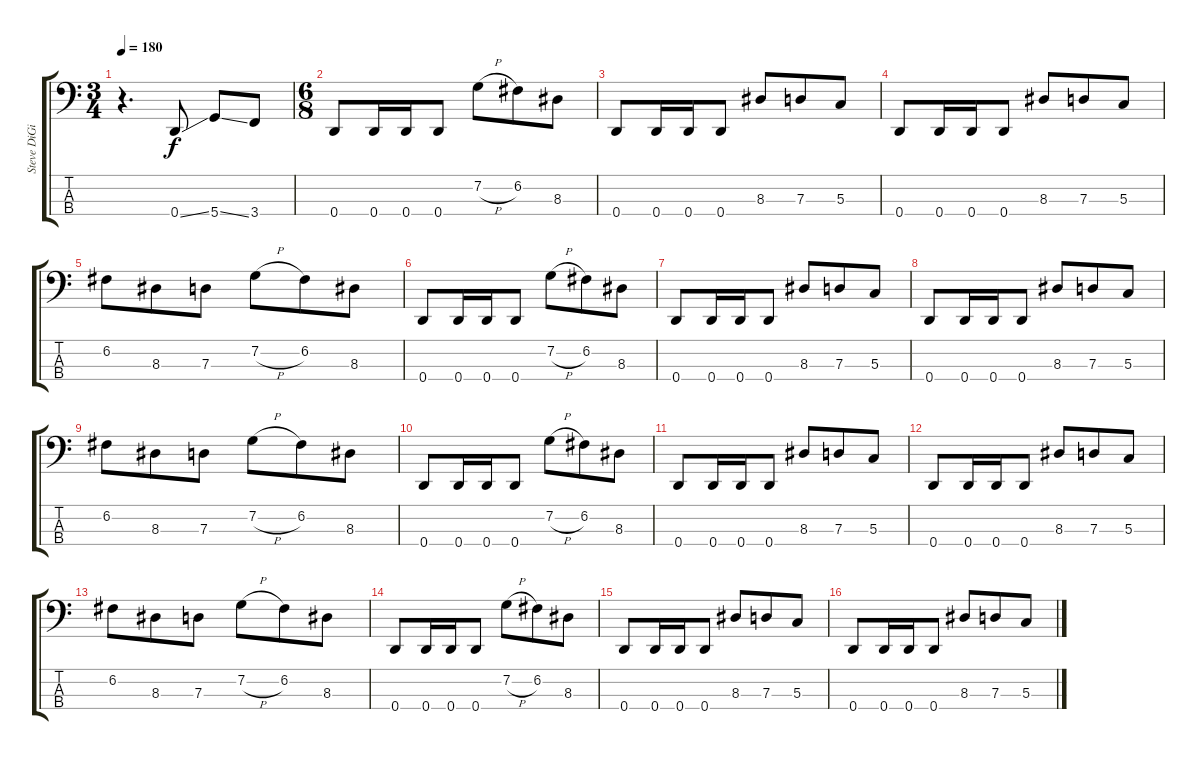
\track ("Steve DiGiorgio" "Steve DiGi") {instrument electricbassfinger}
\staff {score tabs}
\tuning (F2 C2 G1 D1) {hide}
\ts (3 4)
\tempo 180
\clef f4
\ks c
r.4{d dy f instrument electricbassfinger} 0.4{ss}.8 5.4{ss}.8 3.4.8 |
\ts (6 8)
0.4.8 0.4.16 0.4.16 0.4.8 7.2{h}.8 6.2.8 8.3.8 |
0.4.8 0.4.16 0.4.16 0.4.8 8.3.8 7.3.8 5.3.8 |
0.4.8 0.4.16 0.4.16 0.4.8 8.3.8 7.3.8 5.3.8 |
6.2.8 8.3.8 7.3.8 7.2{h}.8 6.2.8 8.3.8 |
0.4.8 0.4.16 0.4.16 0.4.8 7.2{h}.8 6.2.8 8.3.8 |
0.4.8 0.4.16 0.4.16 0.4.8 8.3.8 7.3.8 5.3.8 |
0.4.8 0.4.16 0.4.16 0.4.8 8.3.8 7.3.8 5.3.8 |
6.2.8 8.3.8 7.3.8 7.2{h}.8 6.2.8 8.3.8 |
0.4.8 0.4.16 0.4.16 0.4.8 7.2{h}.8 6.2.8 8.3.8 |
0.4.8 0.4.16 0.4.16 0.4.8 8.3.8 7.3.8 5.3.8 |
0.4.8 0.4.16 0.4.16 0.4.8 8.3.8 7.3.8 5.3.8 |
6.2.8 8.3.8 7.3.8 7.2{h}.8 6.2.8 8.3.8 |
0.4.8 0.4.16 0.4.16 0.4.8 7.2{h}.8 6.2.8 8.3.8 |
0.4.8 0.4.16 0.4.16 0.4.8 8.3.8 7.3.8 5.3.8 |
0.4.8 0.4.16 0.4.16 0.4.8 8.3.8 7.3.8 5.3.8
